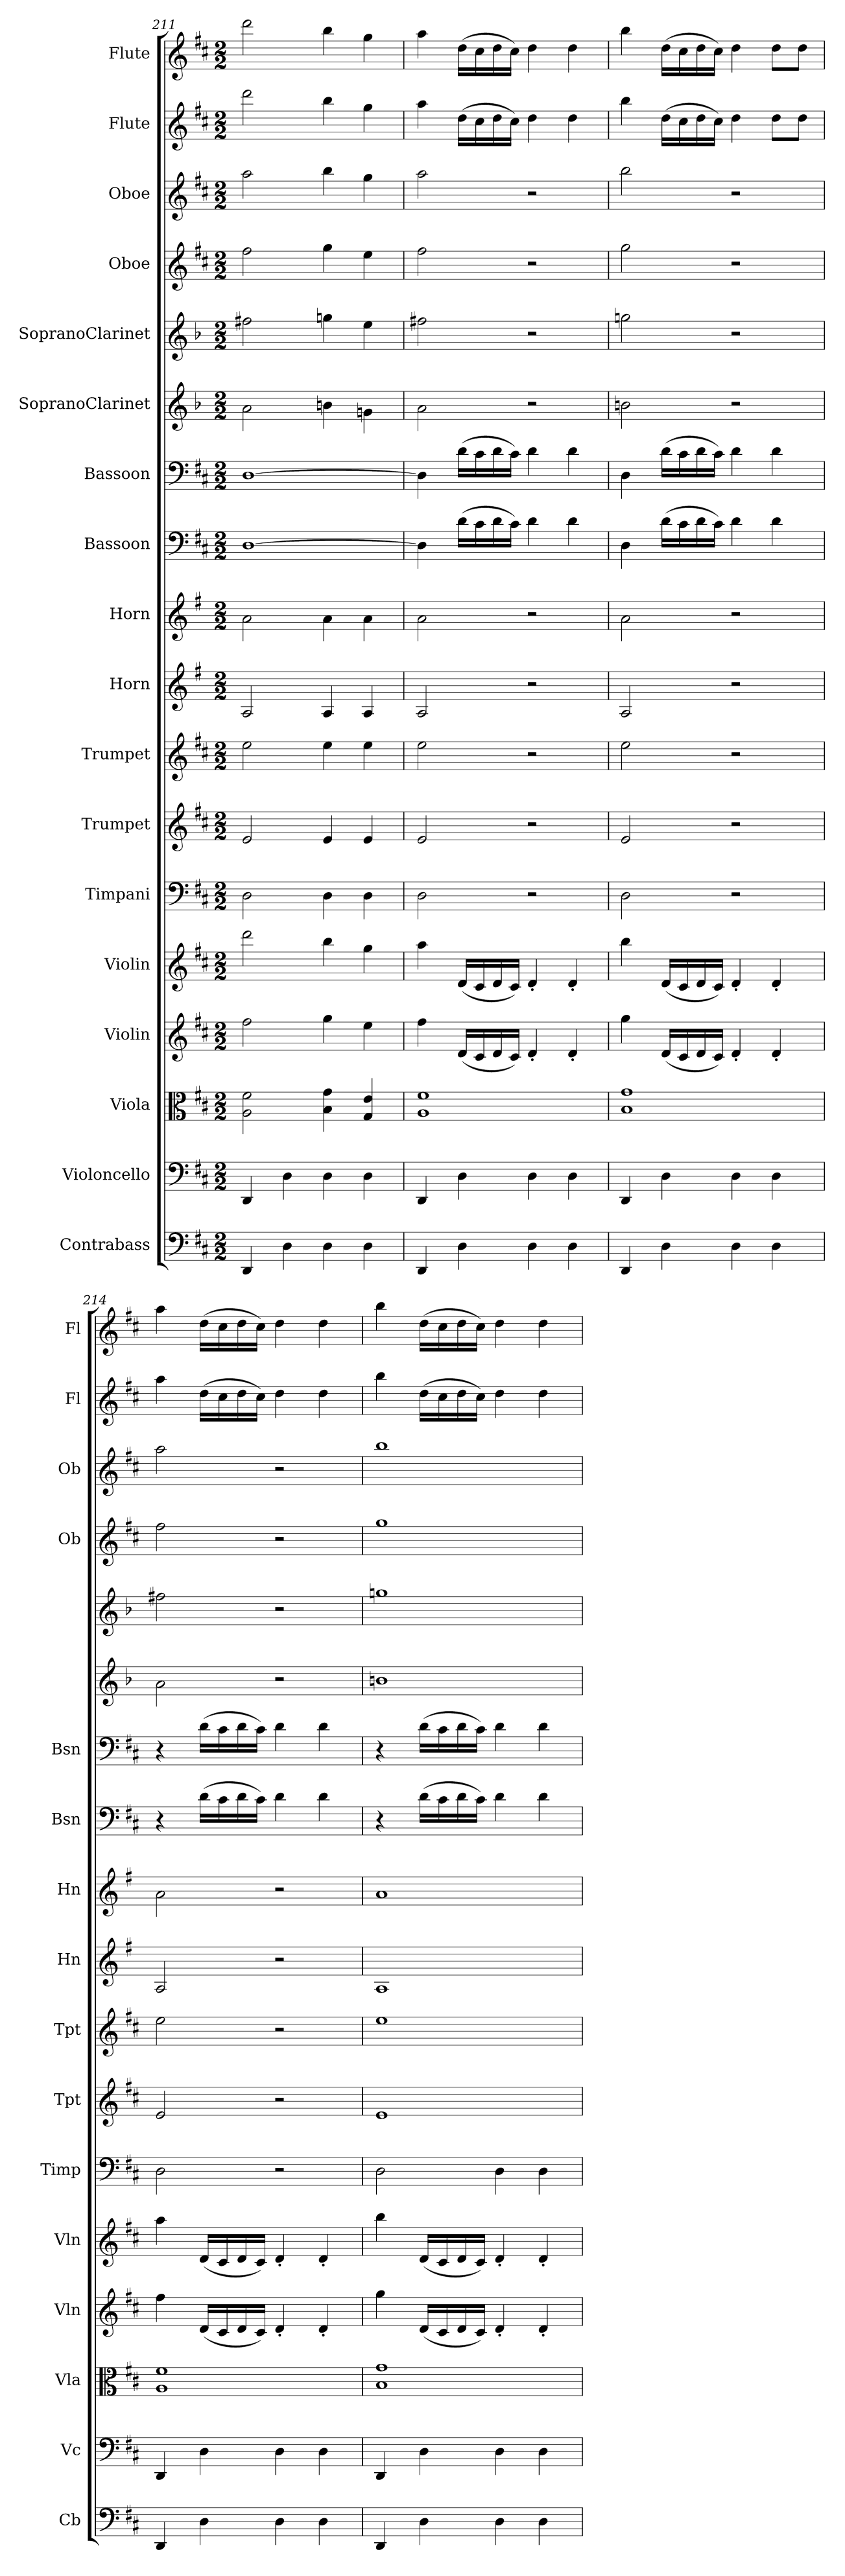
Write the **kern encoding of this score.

**kern	**kern	**kern	**kern	**kern	**kern	**kern	**kern	**kern	**kern	**kern	**kern	**kern	**kern	**kern	**kern	**kern	**kern
*part18	*part17	*part16	*part15	*part14	*part13	*part12	*part11	*part10	*part9	*part8	*part7	*part6	*part5	*part4	*part3	*part2	*part1
*staff18	*staff17	*staff16	*staff15	*staff14	*staff13	*staff12	*staff11	*staff10	*staff9	*staff8	*staff7	*staff6	*staff5	*staff4	*staff3	*staff2	*staff1
*I"Contrabass	*I"Violoncello	*I"Viola	*I"Violin	*I"Violin	*I"Timpani	*I"Trumpet	*I"Trumpet	*I"Horn	*I"Horn	*I"Bassoon	*I"Bassoon	*I"SopranoClarinet	*I"SopranoClarinet	*I"Oboe	*I"Oboe	*I"Flute	*I"Flute
*I'Cb	*I'Vc	*I'Vla	*I'Vln	*I'Vln	*I'Timp	*I'Tpt	*I'Tpt	*I'Hn	*I'Hn	*I'Bsn	*I'Bsn	*	*	*I'Ob	*I'Ob	*I'Fl	*I'Fl
*clefF4	*clefF4	*clefC3	*clefG2	*clefG2	*clefF4	*clefG2	*clefG2	*clefG2	*clefG2	*clefF4	*clefF4	*clefG2	*clefG2	*clefG2	*clefG2	*clefG2	*clefG2
*ITrd7c12	*	*	*	*	*	*ITrd1c2	*ITrd1c2	*ITrd4c7	*ITrd4c7	*	*	*	*	*	*	*	*
*k[f#c#]	*k[f#c#]	*k[f#c#]	*k[f#c#]	*k[f#c#]	*k[f#c#]	*k[]	*k[]	*k[]	*k[]	*k[f#c#]	*k[f#c#]	*k[b-]	*k[b-]	*k[f#c#]	*k[f#c#]	*k[f#c#]	*k[f#c#]
*D:	*D:	*D:	*D:	*D:	*D:	*	*	*	*	*D:	*D:	*	*	*D:	*D:	*D:	*D:
*M2/2	*M2/2	*M2/2	*M2/2	*M2/2	*M2/2	*M2/2	*M2/2	*M2/2	*M2/2	*M2/2	*M2/2	*M2/2	*M2/2	*M2/2	*M2/2	*M2/2	*M2/2
=211	=211	=211	=211	=211	=211	=211	=211	=211	=211	=211	=211	=211	=211	=211	=211	=211	=211
4DDD/	4DD/	2A\ 2f#\	2ff#\	2ddd\	2D\	2d/	2dd\	2D/	2d\	[1D	[1D	2a\	2ff#X\	2ff#\	2aa\	2ddd\	2ddd\
4DD\	4D\	.	.	.	.	.	.	.	.	.	.	.	.	.	.	.	.
4DD\	4D\	4B\ 4g\	4gg\	4bb\	4D\	4d/	4dd\	4D/	4d\	.	.	4bn\	4ggn\	4gg\	4bb\	4bb\	4bb\
4DD\	4D\	4G/ 4e/	4ee\	4gg\	4D\	4d/	4dd\	4D/	4d\	.	.	4gn\	4ee\	4ee\	4gg\	4gg\	4gg\
=212	=212	=212	=212	=212	=212	=212	=212	=212	=212	=212	=212	=212	=212	=212	=212	=212	=212
4DDD/	4DD/	1A 1f#	4ff#\	4aa\	2D\	2d/	2dd\	2D/	2d\	4D\]	4D\]	2a\	2ff#X\	2ff#\	2aa\	4aa\	4aa\
4DD\	4D\	.	(<16d/LL	(<16d/LL	.	.	.	.	.	(>16d\LL	(>16d\LL	.	.	.	.	(>16dd\LL	(>16dd\LL
.	.	.	16c#/	16c#/	.	.	.	.	.	16c#\	16c#\	.	.	.	.	16cc#\	16cc#\
.	.	.	16d/	16d/	.	.	.	.	.	16d\	16d\	.	.	.	.	16dd\	16dd\
.	.	.	16c#/JJ)	16c#/JJ)	.	.	.	.	.	16c#\JJ)	16c#\JJ)	.	.	.	.	16cc#\JJ)	16cc#\JJ)
4DD\	4D\	.	4d'/	4d'/	2r	2r	2r	2r	2r	4d\	4d\	2r	2r	2r	2r	4dd\	4dd\
4DD\	4D\	.	4d'/	4d'/	.	.	.	.	.	4d\	4d\	.	.	.	.	4dd\	4dd\
=213	=213	=213	=213	=213	=213	=213	=213	=213	=213	=213	=213	=213	=213	=213	=213	=213	=213
4DDD/	4DD/	1B 1g	4gg\	4bb\	2D\	2d/	2dd\	2D/	2d\	4D\	4D\	2bn\	2ggn\	2gg\	2bb\	4bb\	4bb\
4DD\	4D\	.	(<16d/LL	(<16d/LL	.	.	.	.	.	(>16d\LL	(>16d\LL	.	.	.	.	(>16dd\LL	(>16dd\LL
.	.	.	16c#/	16c#/	.	.	.	.	.	16c#\	16c#\	.	.	.	.	16cc#\	16cc#\
.	.	.	16d/	16d/	.	.	.	.	.	16d\	16d\	.	.	.	.	16dd\	16dd\
.	.	.	16c#/JJ)	16c#/JJ)	.	.	.	.	.	16c#\JJ)	16c#\JJ)	.	.	.	.	16cc#\JJ)	16cc#\JJ)
4DD\	4D\	.	4d'/	4d'/	2r	2r	2r	2r	2r	4d\	4d\	2r	2r	2r	2r	4dd\	4dd\
4DD\	4D\	.	4d'/	4d'/	.	.	.	.	.	4d\	4d\	.	.	.	.	8dd\L	8dd\L
.	.	.	.	.	.	.	.	.	.	.	.	.	.	.	.	8dd\J	8dd\J
=214	=214	=214	=214	=214	=214	=214	=214	=214	=214	=214	=214	=214	=214	=214	=214	=214	=214
4DDD/	4DD/	1A 1f#	4ff#\	4aa\	2D\	2d/	2dd\	2D/	2d\	4r	4r	2a\	2ff#X\	2ff#\	2aa\	4aa\	4aa\
4DD\	4D\	.	(<16d/LL	(<16d/LL	.	.	.	.	.	(>16d\LL	(>16d\LL	.	.	.	.	(>16dd\LL	(>16dd\LL
.	.	.	16c#/	16c#/	.	.	.	.	.	16c#\	16c#\	.	.	.	.	16cc#\	16cc#\
.	.	.	16d/	16d/	.	.	.	.	.	16d\	16d\	.	.	.	.	16dd\	16dd\
.	.	.	16c#/JJ)	16c#/JJ)	.	.	.	.	.	16c#\JJ)	16c#\JJ)	.	.	.	.	16cc#\JJ)	16cc#\JJ)
4DD\	4D\	.	4d'/	4d'/	2r	2r	2r	2r	2r	4d\	4d\	2r	2r	2r	2r	4dd\	4dd\
4DD\	4D\	.	4d'/	4d'/	.	.	.	.	.	4d\	4d\	.	.	.	.	4dd\	4dd\
=215	=215	=215	=215	=215	=215	=215	=215	=215	=215	=215	=215	=215	=215	=215	=215	=215	=215
4DDD/	4DD/	1B 1g	4gg\	4bb\	2D\	1d	1dd	1D	1d	4r	4r	1bn	1ggn	1gg	1bb	4bb\	4bb\
4DD\	4D\	.	(<16d/LL	(<16d/LL	.	.	.	.	.	(>16d\LL	(>16d\LL	.	.	.	.	(>16dd\LL	(>16dd\LL
.	.	.	16c#/	16c#/	.	.	.	.	.	16c#\	16c#\	.	.	.	.	16cc#\	16cc#\
.	.	.	16d/	16d/	.	.	.	.	.	16d\	16d\	.	.	.	.	16dd\	16dd\
.	.	.	16c#/JJ)	16c#/JJ)	.	.	.	.	.	16c#\JJ)	16c#\JJ)	.	.	.	.	16cc#\JJ)	16cc#\JJ)
4DD\	4D\	.	4d'/	4d'/	4D\	.	.	.	.	4d\	4d\	.	.	.	.	4dd\	4dd\
4DD\	4D\	.	4d'/	4d'/	4D\	.	.	.	.	4d\	4d\	.	.	.	.	4dd\	4dd\
=	=	=	=	=	=	=	=	=	=	=	=	=	=	=	=	=	=
*-	*-	*-	*-	*-	*-	*-	*-	*-	*-	*-	*-	*-	*-	*-	*-	*-	*-
